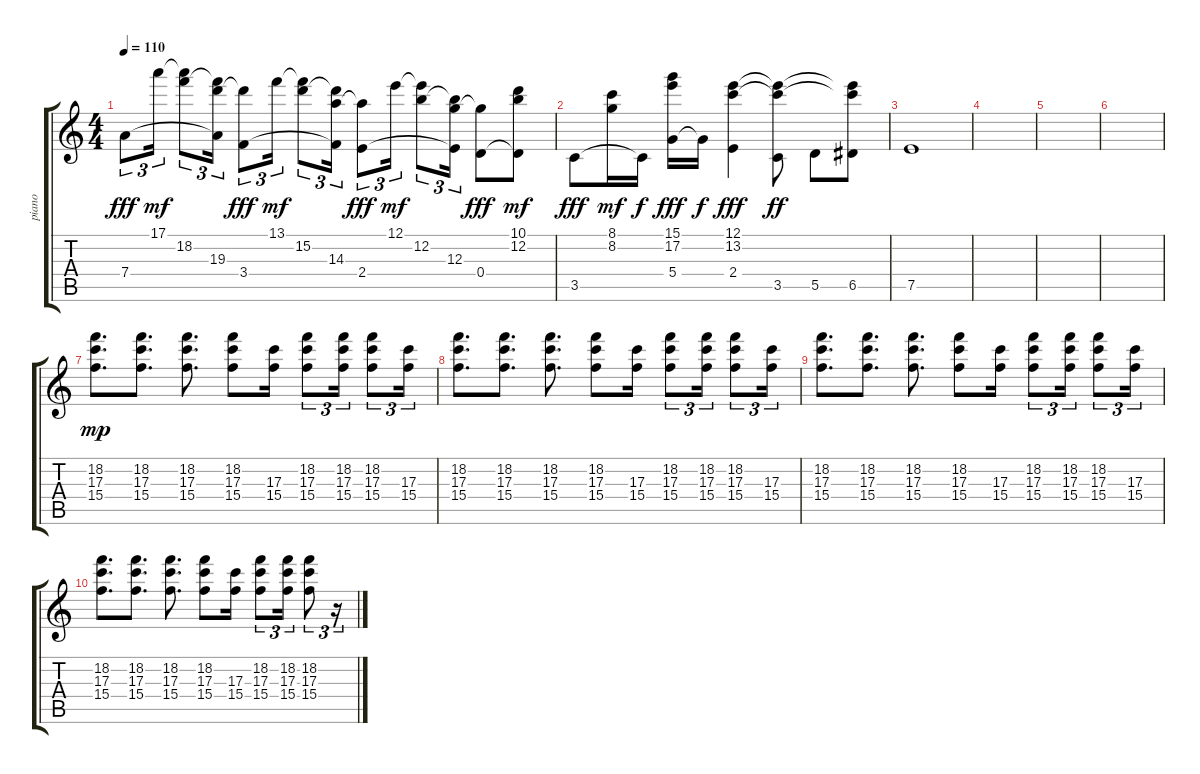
\track ("piano" "piano") {instrument electricguitarjazz}
\staff {score tabs}
\tuning (E4 B3 G3 D3 A2 E2) {hide}
\ts (4 4)
\tempo 110
\clef g2
\ks c
7.4.8{tu (3 2) dy fff} 17.1.16{tu (3 2) dy mf} (17.1{t} 18.2).8{tu (3 2)} (18.2{t} 19.3 7.4{t}).16{tu (3 2)} (19.3{t} 3.4).8{tu (3 2) dy fff} 13.1.16{tu (3 2) dy mf} (13.1{t} 15.2).8{tu (3 2)} (15.2{t} 14.3 3.4{t}).16{tu (3 2)} (14.3{t} 2.4).8{tu (3 2) dy fff} 12.1.16{tu (3 2) dy mf} (12.1{t} 12.2).8{tu (3 2)} (12.2{t} 12.3 2.4{t}).16{tu (3 2)} (12.3{t} 0.4).8{dy fff} (10.1 12.2 0.4{t}).8{dy mf} |
3.5.8{dy fff} (8.1 8.2).16{dy mf} 3.5{t}.16{dy f} (15.1 17.2 5.4).16{dy fff} 5.4{t}.16{dy f} (12.1 13.2 2.4).4{dy fff} (12.1{t} 13.2{t} 3.5).8{dy ff} 5.5.8 (12.1{t} 13.2{t} 6.5).8 |
7.5.1 |
|
|
|
(18.2 17.3 15.4).8{d dy mp} (18.2 17.3 15.4).8{d} (18.2 17.3 15.4).8{d} (18.2 17.3 15.4).8 (17.3 15.4).16 (18.2 17.3 15.4).8{tu (3 2)} (18.2 17.3 15.4).16{tu (3 2)} (18.2 17.3 15.4).8{tu (3 2)} (17.3 15.4).16{tu (3 2)} |
(18.2 17.3 15.4).8{d} (18.2 17.3 15.4).8{d} (18.2 17.3 15.4).8{d} (18.2 17.3 15.4).8 (17.3 15.4).16 (18.2 17.3 15.4).8{tu (3 2)} (18.2 17.3 15.4).16{tu (3 2)} (18.2 17.3 15.4).8{tu (3 2)} (17.3 15.4).16{tu (3 2)} |
(18.2 17.3 15.4).8{d} (18.2 17.3 15.4).8{d} (18.2 17.3 15.4).8{d} (18.2 17.3 15.4).8 (17.3 15.4).16 (18.2 17.3 15.4).8{tu (3 2)} (18.2 17.3 15.4).16{tu (3 2)} (18.2 17.3 15.4).8{tu (3 2)} (17.3 15.4).16{tu (3 2)} |
(18.2 17.3 15.4).8{d} (18.2 17.3 15.4).8{d} (18.2 17.3 15.4).8{d} (18.2 17.3 15.4).8 (17.3 15.4).16 (18.2 17.3 15.4).8{tu (3 2)} (18.2 17.3 15.4).16{tu (3 2)} (18.2 17.3 15.4).8{tu (3 2)} r.16{tu (3 2)}
